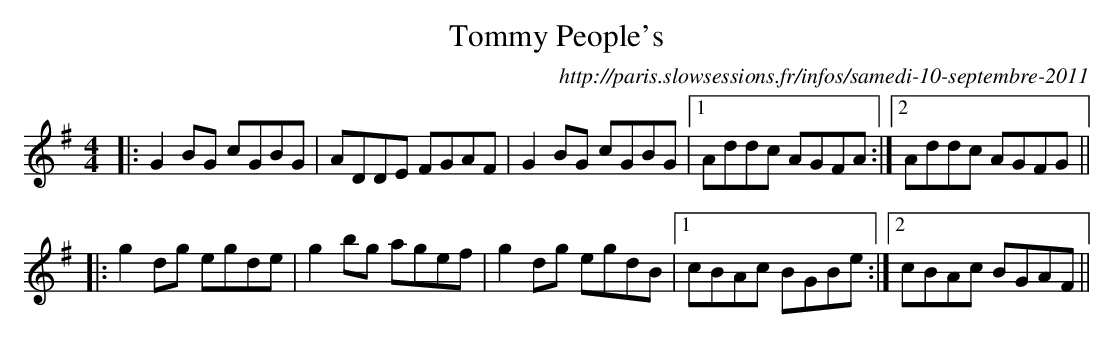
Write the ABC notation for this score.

X:1
T:Tommy People's
O:http://paris.slowsessions.fr/infos/samedi-10-septembre-2011
M:4/4
L:1/8
K:G
|: G2BG cGBG|ADDE FGAF|G2BG cGBG |1 Addc AGFA:|2 Addc AGFG ||
|: g2dg egde|g2bg agef|g2dg egdB |1 cBAc BGBe:|2 cBAc BGAF ||
